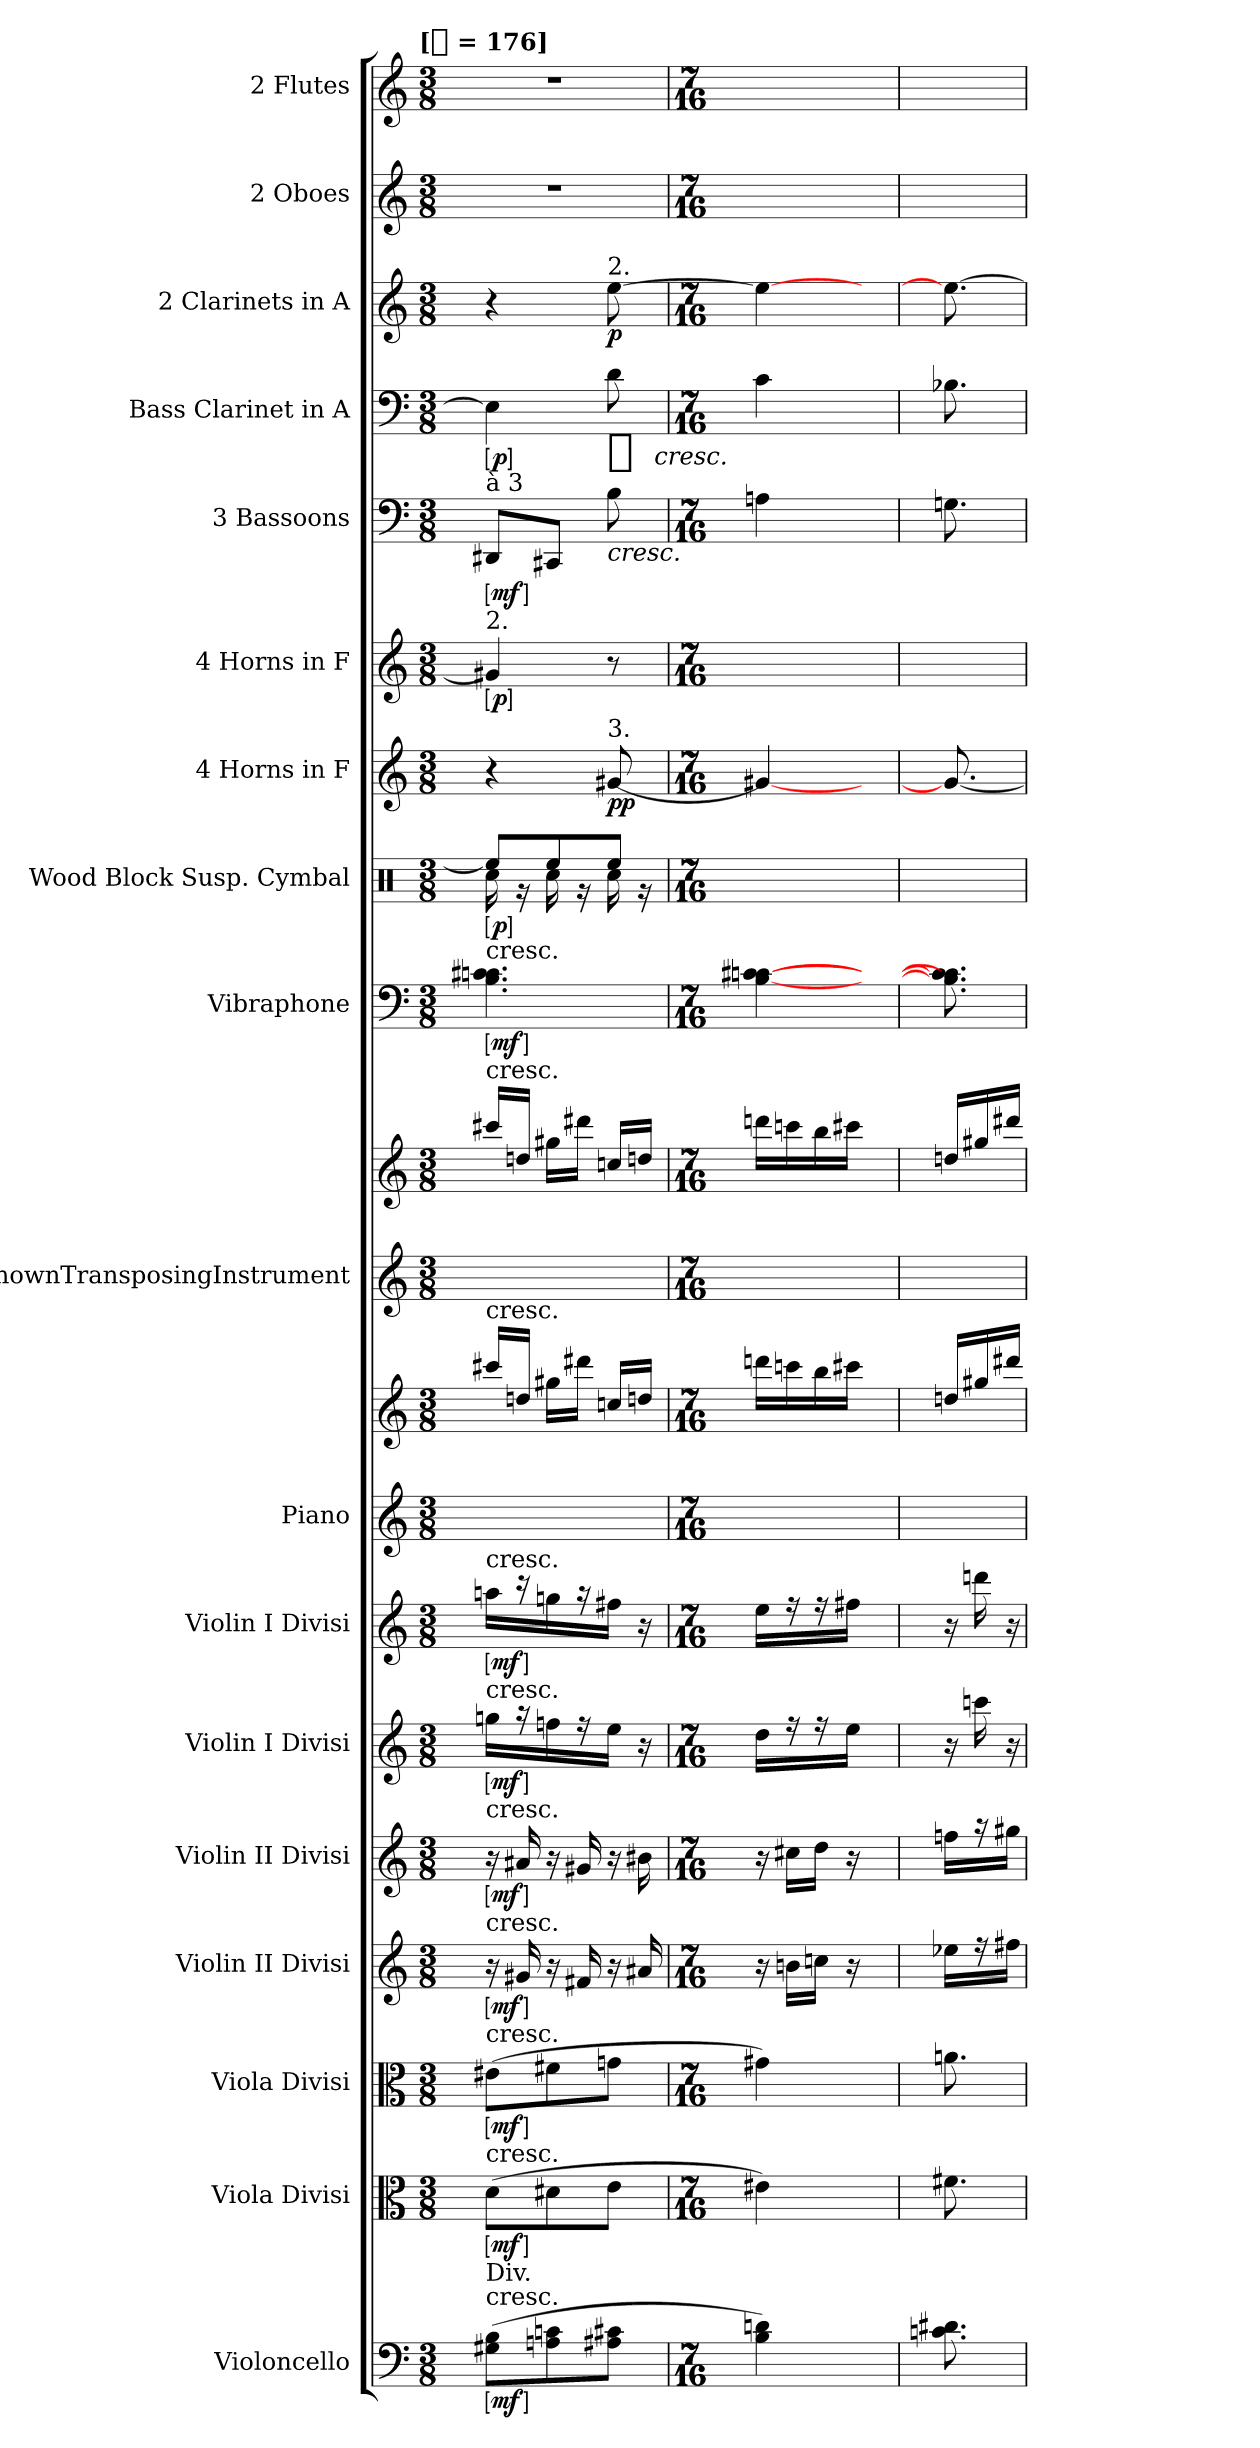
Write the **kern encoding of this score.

**kern	**dynam	**kern	**dynam	**kern	**dynam	**kern	**dynam	**kern	**dynam	**kern	**dynam	**kern	**dynam	**kern	**kern	**dynam	**kern	**kern	**dynam	**kern	**dynam	**kern	**dynam	**kern	**dynam	**kern	**dynam	**kern	**dynam	**kern	**dynam	**kern	**dynam	**kern	**kern
*part18	*part18	*part17	*part17	*part16	*part16	*part15	*part15	*part14	*part14	*part13	*part13	*part12	*part12	*part11	*part11	*part11	*part10	*part10	*part10	*part9	*part9	*part8	*part8	*part7	*part7	*part6	*part6	*part5	*part5	*part4	*part4	*part3	*part3	*part2	*part1
*staff20	*staff20	*staff19	*staff19	*staff18	*staff18	*staff17	*staff17	*staff16	*staff16	*staff15	*staff15	*staff14	*staff14	*staff13	*staff12	*staff12/13	*staff11	*staff10	*staff10/11	*staff9	*staff9	*staff8	*staff8	*staff7	*staff7	*staff6	*staff6	*staff5	*staff5	*staff4	*staff4	*staff3	*staff3	*staff2	*staff1
*I"Violoncello	*	*I"Viola Divisi	*	*I"Viola Divisi	*	*I"Violin II Divisi	*	*I"Violin II Divisi	*	*I"Violin I Divisi	*	*I"Violin I Divisi	*	*I"Piano	*	*	*I"UnknownTransposingInstrument	*	*	*I"Vibraphone	*	*I"Wood Block Susp. Cymbal	*	*I"4 Horns in F	*	*I"4 Horns in F	*	*I"3 Bassoons	*	*I"Bass Clarinet in A	*	*I"2 Clarinets in A	*	*I"2 Oboes	*I"2 Flutes
*I'Vc.	*	*I'Vla.	*	*I'Vla.	*	*I'Vln. II	*	*I'Vln. II	*	*I'Vln. I	*	*I'Vln. I	*	*I'Pno.	*	*	*I'Cel.	*	*	*I'Vib.	*	*	*	*I'Hn.	*	*I'Hn.	*	*I'Bsn.	*	*I'Cl.	*	*I'Cl.	*	*I'Ob.	*I'Fl.
*clefF4	*	*clefC3	*	*clefC3	*	*clefG2	*	*clefG2	*	*clefG2	*	*clefG2	*	*clefG2	*clefG2	*	*clefG2	*clefG2	*	*clefF4	*	*clefX	*	*clefG2	*	*clefG2	*	*clefF4	*	*clefF4	*	*clefG2	*	*clefG2	*clefG2
*	*	*	*	*	*	*	*	*	*	*	*	*	*	*	*	*	*	*ITrd-7c-12	*	*	*	*	*	*ITrd4c7	*	*ITrd4c7	*	*	*	*ITrd2c3	*	*ITrd2c3	*	*	*
*k[]	*	*k[]	*	*k[]	*	*k[]	*	*k[]	*	*k[]	*	*k[]	*	*k[]	*k[]	*	*k[]	*k[]	*	*k[]	*	*k[]	*	*k[b-]	*	*k[b-]	*	*k[]	*	*k[f#c#g#]	*	*k[f#c#g#]	*	*k[]	*k[]
!!LO:TX:omd:t=[[8th] = 176]
*M3/8	*	*M3/8	*	*M3/8	*	*M3/8	*	*M3/8	*	*M3/8	*	*M3/8	*	*M3/8	*M3/8	*	*M3/8	*M3/8	*	*M3/8	*	*M3/8	*	*M3/8	*	*M3/8	*	*M3/8	*	*M3/8	*	*M3/8	*	*M3/8	*M3/8
*MM88	*	*MM88	*	*MM88	*	*MM88	*	*MM88	*	*MM88	*	*MM88	*	*MM88	*MM88	*	*MM88	*MM88	*	*MM88	*	*MM88	*	*MM88	*	*MM88	*	*MM88	*	*MM88	*	*MM88	*	*MM88	*MM88
=1	=1	=1	=1	=1	=1	=1	=1	=1	=1	=1	=1	=1	=1	=1	=1	=1	=1	=1	=1	=1	=1	=1	=1	=1	=1	=1	=1	=1	=1	=1	=1	=1	=1	=1	=1
*	*	*	*	*	*	*	*	*	*	*	*	*	*	*	*	*	*	*	*	*	*	*^	*	*	*	*	*	*	*	*	*	*	*	*	*
!	!	!	!	!	!	!	!	!	!	!	!	!	!	!	!	!	!	!	!	!	!	!	!	!	!	!	!	!	!LO:TX:a:t=à 3	!	!	!	!	!	!	!
!	!	!	!	!	!	!	!	!	!	!	!	!	!	!	!	!	!	!	!	!	!	!	!	!	!	!	!LO:TX:a:t=2.	!	!	!	!	!	!	!	!	!
!	!	!	!	!	!	!	!	!	!	!	!	!	!	!	!	!	!	!	!	!LO:TX:t=cresc.	!	!	!	!	!	!	!	!	!	!	!	!	!	!	!	!
!	!	!	!	!	!	!	!	!	!	!	!	!	!	!	!	!	!	!LO:TX:t=cresc.	!	!	!	!	!	!	!	!	!	!	!	!	!	!	!	!	!	!
!	!	!	!	!	!	!	!	!	!	!	!	!	!	!	!LO:TX:t=cresc.	!	!	!	!	!	!	!	!	!	!	!	!	!	!	!	!	!	!	!	!	!
!	!	!	!	!	!	!	!	!	!	!	!	!LO:TX:t=cresc.	!	!	!	!	!	!	!	!	!	!	!	!	!	!	!	!	!	!	!	!	!	!	!	!
!	!	!	!	!	!	!	!	!	!	!LO:TX:t=cresc.	!	!	!	!	!	!	!	!	!	!	!	!	!	!	!	!	!	!	!	!	!	!	!	!	!	!
!	!	!	!	!	!	!	!	!LO:TX:t=cresc.	!	!	!	!	!	!	!	!	!	!	!	!	!	!	!	!	!	!	!	!	!	!	!	!	!	!	!	!
!	!	!	!	!	!	!LO:TX:t=cresc.	!	!	!	!	!	!	!	!	!	!	!	!	!	!	!	!	!	!	!	!	!	!	!	!	!	!	!	!	!	!
!	!	!	!	!LO:TX:t=cresc.	!	!	!	!	!	!	!	!	!	!	!	!	!	!	!	!	!	!	!	!	!	!	!	!	!	!	!	!	!	!	!	!
!	!	!LO:TX:t=cresc.	!	!	!	!	!	!	!	!	!	!	!	!	!	!	!	!	!	!	!	!	!	!	!	!	!	!	!	!	!	!	!	!	!	!
!LO:TX:t=cresc.	!	!	!	!	!	!	!	!	!	!	!	!	!	!	!	!	!	!	!	!	!	!	!	!	!	!	!	!	!	!	!	!	!	!	!	!
!LO:TX:a:t=Div.	!	!	!	!	!	!	!	!	!	!	!	!	!	!	!	!	!	!	!	!	!	!	!	!	!	!	!	!	!	!	!	!	!	!	!	!
!	!LO:DY:ed=brack	!	!LO:DY:ed=brack	!	!LO:DY:ed=brack	!	!LO:DY:ed=brack	!	!LO:DY:ed=brack	!	!LO:DY:ed=brack	!	!LO:DY:ed=brack	!	!	!LO:DY:ed=brack	!	!	!	!	!	!	!	!	!	!	!	!	!	!	!	!	!	!	!	!
!	!	!	!	!	!	!	!	!	!	!	!	!	!	!	!	!LO:DY:n=1:ed=brack	!	!	!LO:DY:ed=brack	!	!	!	!	!	!	!	!	!	!	!	!	!	!	!	!	!
!	!	!	!	!	!	!	!	!	!	!	!	!	!	!	!	!	!	!	!LO:DY:n=1:ed=brack	!	!LO:DY:ed=brack	!	!	!LO:DY:ed=brack	!	!	!	!LO:DY:ed=brack	!	!LO:DY:ed=brack	!	!LO:DY:ed=brack	!	!	!	!
(8G#X 8BL	mf	(8dL	mf	(8e#XL	mf	16r	mf	16r	mf	16ggnLL	mf	16aanLL	mf	8%3ryy	16ccc#X\LL	mf mf	8%3ryy	16cccc#X\LL	mf mf	4.B 4.cn 4.c#X	mf	8ReeL]	16Rcc	p	4r	.	4c#X]	p	8DD#XL	mf	4C#]	p	4r	.	8%3r	8%3r
.	.	.	.	.	.	16g#X	.	16a#X	.	16r	.	16r	.	.	16ddn/JJ	.	.	16dddn/JJ	.	.	.	.	16r	.	.	.	.	.	.	.	.	.	.	.	.	.
8An 8cn	.	8d#X	.	8f#X	.	16r	.	16r	.	16ffn	.	16ggn	.	.	16gg#XLL	.	.	16ggg#XLL	.	.	.	8Ree	16Rcc	.	.	.	.	.	8CC#XiJ	.	.	.	.	.	.	.
.	.	.	.	.	.	16f#X	.	16g#X	.	16r	.	16r	.	.	16ddd#XJJ	.	.	16dddd#XJJ	.	.	.	.	16r	.	.	.	.	.	.	.	.	.	.	.	.	.
!	!	!	!	!	!	!	!	!	!	!	!	!	!	!	!	!	!	!	!	!	!	!	!	!	!	!	!	!	!	!	!	!	!LO:TX:a:t=2.	!	!	!
!	!	!	!	!	!	!	!	!	!	!	!	!	!	!	!	!	!	!	!	!	!	!	!	!	!	!	!	!	!LO:TX:b:i:t=cresc.	!	!	!	!	!	!	!
!	!	!	!	!	!	!	!	!	!	!	!	!	!	!	!	!	!	!	!	!	!	!	!	!	!LO:TX:a:t=3.	!	!	!	!	!	!	!	!	!	!	!
!	!	!	!	!	!	!	!	!	!	!	!	!	!	!	!	!	!	!	!	!	!	!	!	!	!	!	!	!	!	!	!	!LO:DY:t=%s cresc.	!	!	!	!
8A#X 8c#XJ	.	8eJ	.	8gnJ	.	16r	.	16r	.	16eeJJ	.	16ff#XJJ	.	.	16ccn/LL	.	.	16cccn/LL	.	.	.	8ReeJ	16Rcc	.	[8c#X	p p	8r	.	8B	.	8B	mf	[8cc#	p	.	.
.	.	.	.	.	.	16a#X	.	16b#X	.	16r	.	16r	.	.	16ddn/JJ	.	.	16dddn/JJ	.	.	.	.	16r	.	.	.	.	.	.	.	.	.	.	.	.	.
*	*	*	*	*	*	*	*	*	*	*	*	*	*	*	*	*	*	*	*	*	*	*v	*v	*	*	*	*	*	*	*	*	*	*	*	*	*
=2	=2	=2	=2	=2	=2	=2	=2	=2	=2	=2	=2	=2	=2	=2	=2	=2	=2	=2	=2	=2	=2	=2	=2	=2	=2	=2	=2	=2	=2	=2	=2	=2	=2	=2	=2
*M7/16	*	*M7/16	*	*M7/16	*	*M7/16	*	*M7/16	*	*M7/16	*	*M7/16	*	*M7/16	*M7/16	*	*M7/16	*M7/16	*	*M7/16	*	*M7/16	*	*M7/16	*	*M7/16	*	*M7/16	*	*M7/16	*	*M7/16	*	*M7/16	*M7/16
*	*	*	*	*	*	*	*	*	*	*	*	*	*	*Xtuplet	*	*	*Xtuplet	*	*	*	*	*	*	*	*	*Xtuplet	*	*	*	*	*	*	*	*Xtuplet	*Xtuplet
4B 4dn)	.	4e#X)	.	4g#X)	.	16r	.	16r	.	16ddLL	.	16eeLL	.	16%7ryy	16dddnLL	.	16%7ryy	16ddddnLL	.	[4B [4cn [4c#X	.	4..ryy	.	4c#X_	.	16%7ryy	.	4An	.	4A	.	4cc#_	.	16%7ryy	16%7ryy
.	.	.	.	.	.	16bnLL	.	16cc#XLL	.	16r	.	16r	.	.	16cccn	.	.	16ccccn	.	.	.	.	.	.	.	.	.	.	.	.	.	.	.	.	.
.	.	.	.	.	.	16ccnJJ	.	16ddJJ	.	16r	.	16r	.	.	16bb	.	.	16bbb	.	.	.	.	.	.	.	.	.	.	.	.	.	.	.	.	.
.	.	.	.	.	.	16r	.	16r	.	16eeJJ	.	16ff#XJJ	.	.	16ccc#XJJ	.	.	16cccc#XJJ	.	.	.	.	.	.	.	.	.	.	.	.	.	.	.	.	.
8.ryy	.	8.ryy	.	8.ryy	.	8.ryy	.	8.ryy	.	8.ryy	.	8.ryy	.	.	8.ryy	.	.	8.ryy	.	8.ryy	.	.	.	8.ryy	.	.	.	8.ryy	.	8.ryy	.	8.ryy	.	.	.
=	=	=	=	=	=	=	=	=	=	=	=	=	=	=	=	=	=	=	=	=	=	=	=	=	=	=	=	=	=	=	=	=	=	=	=
8.cn 8.d#X	.	8.f#X	.	8.an	.	16ee-XLL	.	16ffnLL	.	16r	.	16r	.	8.ryy	16ddn\LL	.	8.ryy	16dddn\LL	.	8.B] 8.c] 8.c#]	.	8.ryy	.	8.c#_	.	8.ryy	.	8.Gn	.	8.Gn	.	8.cc#_	.	8.ryy	8.ryy
.	.	.	.	.	.	16r	.	16r	.	16cccn	.	16dddn	.	.	16gg#X/	.	.	16ggg#X/	.	.	.	.	.	.	.	.	.	.	.	.	.	.	.	.	.
.	.	.	.	.	.	16ff#XJJ	.	16gg#XJJ	.	16r	.	16r	.	.	16ddd#XJJ	.	.	16dddd#XJJ	.	.	.	.	.	.	.	.	.	.	.	.	.	.	.	.	.
=	=	=	=	=	=	=	=	=	=	=	=	=	=	=	=	=	=	=	=	=	=	=	=	=	=	=	=	=	=	=	=	=	=	=	=
*-	*-	*-	*-	*-	*-	*-	*-	*-	*-	*-	*-	*-	*-	*-	*-	*-	*-	*-	*-	*-	*-	*-	*-	*-	*-	*-	*-	*-	*-	*-	*-	*-	*-	*-	*-
